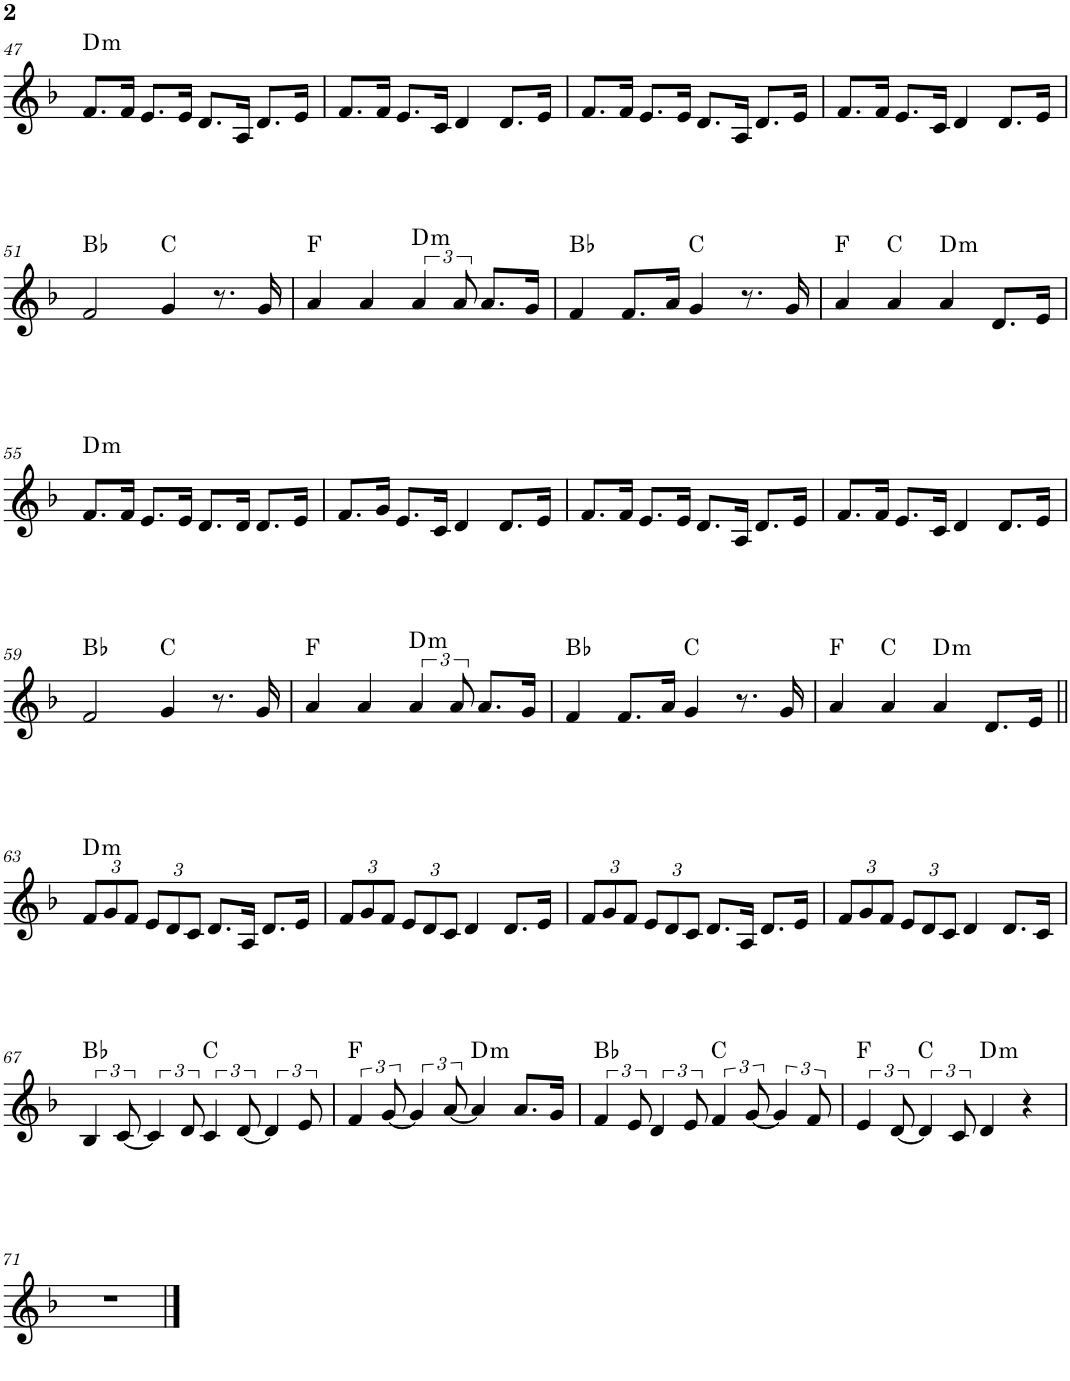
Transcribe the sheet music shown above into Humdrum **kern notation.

**kern	**harte
*part1	*part1
*staff1	*
*I"Piano	*
*I'Pno.	*
!!LO:PB:g=z
*clefG2	*
*k[b-]	*
*M4/4	*
=47	=47
!	!LO:H:kt=m
8.f/L	D:min
16f/Jk	.
8.e/L	.
16e/Jk	.
8.d/L	.
16A/Jk	.
8.d/L	.
16e/Jk	.
=48	=48
8.f/L	.
16f/Jk	.
8.e/L	.
16c/Jk	.
4d/	.
8.d/L	.
16e/Jk	.
=49	=49
8.f/L	.
16f/Jk	.
8.e/L	.
16e/Jk	.
8.d/L	.
16A/Jk	.
8.d/L	.
16e/Jk	.
=50	=50
8.f/L	.
16f/Jk	.
8.e/L	.
16c/Jk	.
4d/	.
8.d/L	.
16e/Jk	.
!!LO:LB:g=z
=51	=51
!	!LO:H:kt=N.C.
2f/	N
!	!LO:H:kt=N.C.
4g/	N
8.r	.
16g/	.
=52	=52
!	!LO:H:kt=N.C.
4a/	N
4a/	.
!	!LO:H:kt=m
6a/	D:min
12a/	.
8.a/L	.
16g/Jk	.
=53	=53
!	!LO:H:kt=N.C.
4f/	N
8.f/L	.
16a/Jk	.
!	!LO:H:kt=N.C.
4g/	N
8.r	.
16g/	.
=54	=54
!	!LO:H:kt=N.C.
4a/	N
!	!LO:H:kt=N.C.
4a/	N
!	!LO:H:kt=m
4a/	D:min
8.d/L	.
16e/Jk	.
!!LO:LB:g=z
=55	=55
!	!LO:H:kt=m
8.f/L	D:min
16f/Jk	.
8.e/L	.
16e/Jk	.
8.d/L	.
16d/Jk	.
8.d/L	.
16e/Jk	.
=56	=56
8.f/L	.
16g/Jk	.
8.e/L	.
16c/Jk	.
4d/	.
8.d/L	.
16e/Jk	.
=57	=57
8.f/L	.
16f/Jk	.
8.e/L	.
16e/Jk	.
8.d/L	.
16A/Jk	.
8.d/L	.
16e/Jk	.
=58	=58
8.f/L	.
16f/Jk	.
8.e/L	.
16c/Jk	.
4d/	.
8.d/L	.
16e/Jk	.
!!LO:LB:g=z
=59	=59
!	!LO:H:kt=N.C.
2f/	N
!	!LO:H:kt=N.C.
4g/	N
8.r	.
16g/	.
=60	=60
!	!LO:H:kt=N.C.
4a/	N
4a/	.
!	!LO:H:kt=m
6a/	D:min
12a/	.
8.a/L	.
16g/Jk	.
=61	=61
!	!LO:H:kt=N.C.
4f/	N
8.f/L	.
16a/Jk	.
!	!LO:H:kt=N.C.
4g/	N
8.r	.
16g/	.
=62	=62
!	!LO:H:kt=N.C.
4a/	N
!	!LO:H:kt=N.C.
4a/	N
!	!LO:H:kt=m
4a/	D:min
8.d/L	.
16e/Jk	.
!!LO:LB:g=z
=63||	=63||
*Xbrackettup	*
!	!LO:H:kt=m
12f/L	D:min
12g/	.
12f/J	.
12e/L	.
12d/	.
12c/J	.
8.d/L	.
16A/Jk	.
8.d/L	.
16e/Jk	.
=64	=64
12f/L	.
12g/	.
12f/J	.
12e/L	.
12d/	.
12c/J	.
4d/	.
8.d/L	.
16e/Jk	.
=65	=65
12f/L	.
12g/	.
12f/J	.
12e/L	.
12d/	.
12c/J	.
8.d/L	.
16A/Jk	.
8.d/L	.
16e/Jk	.
=66	=66
12f/L	.
12g/	.
12f/J	.
12e/L	.
12d/	.
12c/J	.
4d/	.
8.d/L	.
16c/Jk	.
!!LO:LB:g=z
=67	=67
!	!LO:H:kt=N.C.
6B-/	N
[4c/	.
12d/	.
!	!LO:H:kt=N.C.
6c/	N
[4d/	.
12e/	.
=68	=68
6f/	F:maj
[4g/	.
[12a/	.
!	!LO:H:kt=m
4a/]	D:min
8.a/L	.
16g/Jk	.
=69	=69
*brackettup	*
!	!LO:H:kt=N.C.
6f/	N
12e/	.
6d/	.
12e/	.
!	!LO:H:kt=N.C.
6f/	N
[4g/	.
12f/	.
=70	=70
6e/	F:maj
[12d/	.
!	!LO:H:kt=N.C.
6d/]	N
12c/	.
!	!LO:H:kt=m
4d/	D:min
4r	.
!!LO:LB:g=z
=71	=71
1r	.
==	==
*-	*-
